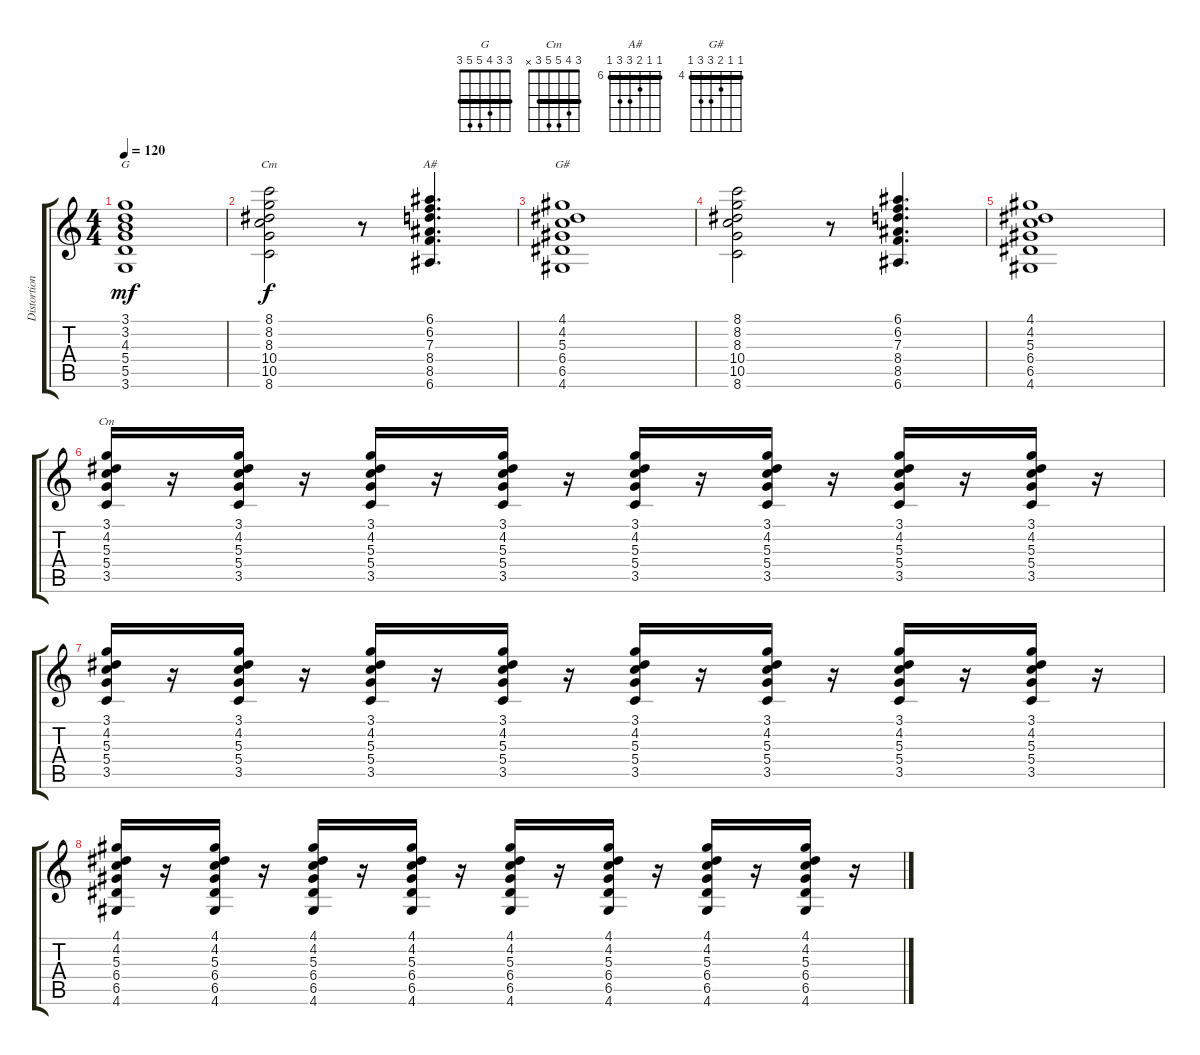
\track ("Distortion Guitar" "Distortion") {instrument distortionguitar}
\staff {score tabs}
\tuning (E4 B3 G3 D3 A2 E2) {hide}
\chord ("G" 3 3 4 5 5 3) {barre 3}
\chord ("Cm" 8 8 8 10 10 8) {firstfret 8 barre 8}
\chord ("A#" 6 6 7 8 8 6) {firstfret 6 barre 6}
\chord ("G#" 4 4 5 6 6 4) {firstfret 4 barre 4}
\chord ("Cm" 3 4 5 5 3 x) {barre 3}
\ts (4 4)
\tempo 120
\clef g2
\ks c
(3.1 3.2 4.3 5.4 5.5 3.6).1{ch "G" dy mf} |
(8.1 8.2 8.3 10.4 10.5 8.6).2{ch "Cm" dy f} r.8 (6.1 6.2 7.3 8.4 8.5 6.6).4{d ch "A#"} |
(4.1 4.2 5.3 6.4 6.5 4.6).1{ch "G#"} |
(8.1 8.2 8.3 10.4 10.5 8.6).2 r.8 (6.1 6.2 7.3 8.4 8.5 6.6).4{d} |
(4.1 4.2 5.3 6.4 6.5 4.6).1 |
(3.1 4.2 5.3 5.4 3.5).16{ch "Cm"} r.16 (3.1 4.2 5.3 5.4 3.5).16 r.16 (3.1 4.2 5.3 5.4 3.5).16 r.16 (3.1 4.2 5.3 5.4 3.5).16 r.16 (3.1 4.2 5.3 5.4 3.5).16 r.16 (3.1 4.2 5.3 5.4 3.5).16 r.16 (3.1 4.2 5.3 5.4 3.5).16 r.16 (3.1 4.2 5.3 5.4 3.5).16 r.16 |
(3.1 4.2 5.3 5.4 3.5).16 r.16 (3.1 4.2 5.3 5.4 3.5).16 r.16 (3.1 4.2 5.3 5.4 3.5).16 r.16 (3.1 4.2 5.3 5.4 3.5).16 r.16 (3.1 4.2 5.3 5.4 3.5).16 r.16 (3.1 4.2 5.3 5.4 3.5).16 r.16 (3.1 4.2 5.3 5.4 3.5).16 r.16 (3.1 4.2 5.3 5.4 3.5).16 r.16 |
(4.1 4.2 5.3 6.4 6.5 4.6).16 r.16 (4.1 4.2 5.3 6.4 6.5 4.6).16 r.16 (4.1 4.2 5.3 6.4 6.5 4.6).16 r.16 (4.1 4.2 5.3 6.4 6.5 4.6).16 r.16 (4.1 4.2 5.3 6.4 6.5 4.6).16 r.16 (4.1 4.2 5.3 6.4 6.5 4.6).16 r.16 (4.1 4.2 5.3 6.4 6.5 4.6).16 r.16 (4.1 4.2 5.3 6.4 6.5 4.6).16 r.16
